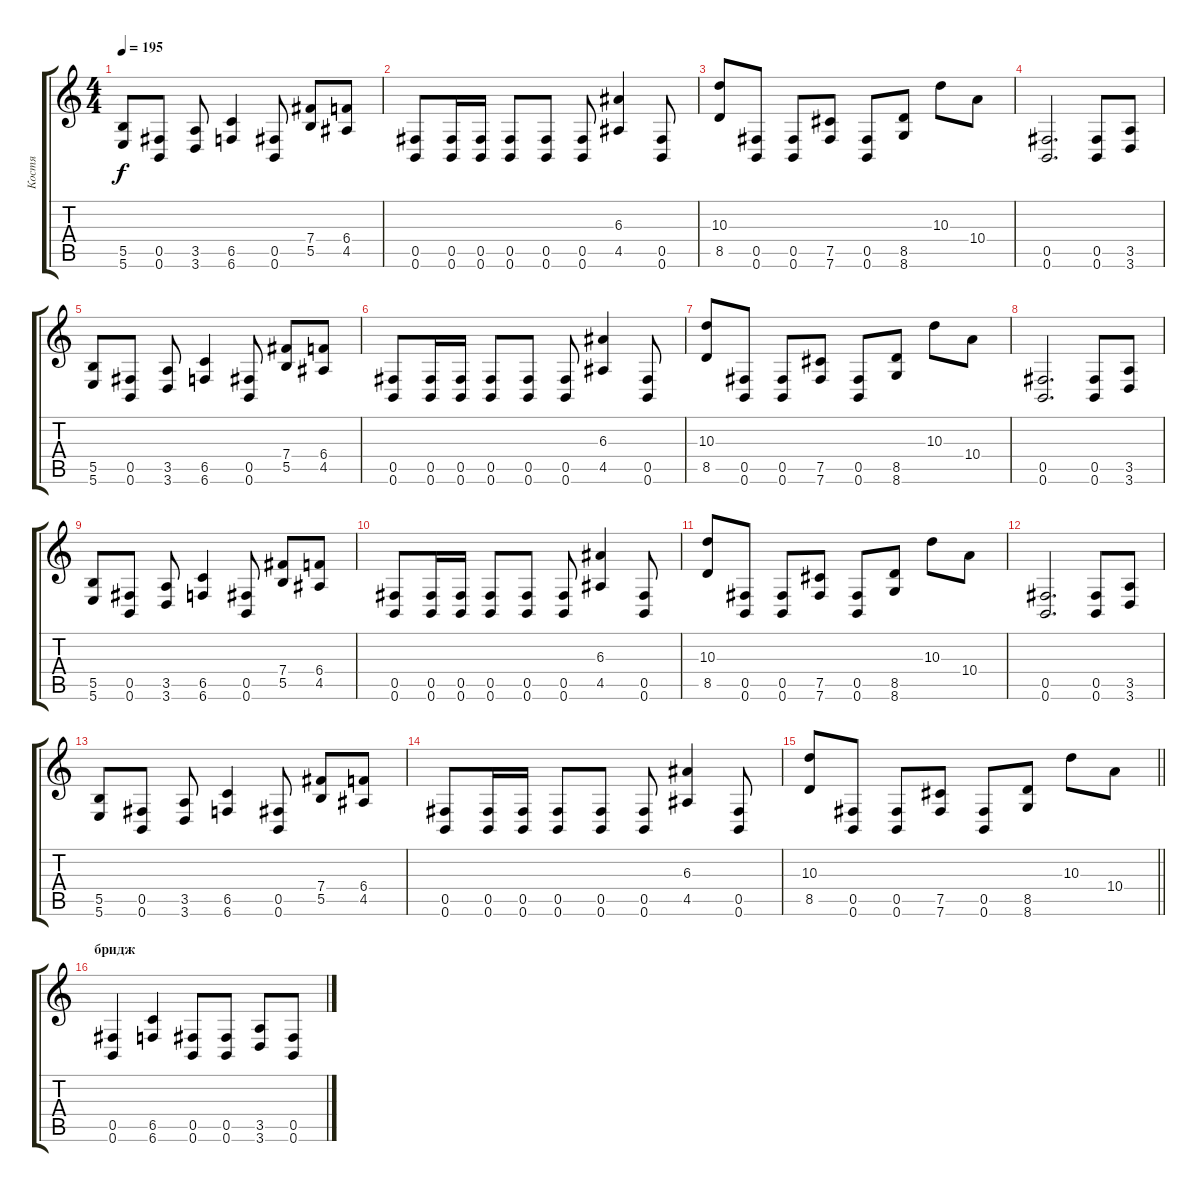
\track ("Костя" "Костя") {instrument overdrivenguitar}
\staff {score tabs}
\tuning (Db4 Ab3 E3 B2 Gb2 B1) {hide}
\ts (4 4)
\tempo 195
\clef g2
\ks c
(5.5 5.6).8{dy f} (0.5 0.6).8 (3.5 3.6).8 (6.5 6.6).4 (0.5 0.6).8 (7.4 5.5).8 (6.4 4.5).8 |
(0.5 0.6).8 (0.5 0.6).16 (0.5 0.6).16 (0.5 0.6).8 (0.5 0.6).8 (0.5 0.6).8 (6.3 4.5).4 (0.5 0.6).8 |
(10.3 8.5).8 (0.5 0.6).8 (0.5 0.6).8 (7.5 7.6).8 (0.5 0.6).8 (8.5 8.6).8 10.3.8 10.4.8 |
(0.5 0.6).2{d} (0.5 0.6).8 (3.5 3.6).8 |
(5.5 5.6).8 (0.5 0.6).8 (3.5 3.6).8 (6.5 6.6).4 (0.5 0.6).8 (7.4 5.5).8 (6.4 4.5).8 |
(0.5 0.6).8 (0.5 0.6).16 (0.5 0.6).16 (0.5 0.6).8 (0.5 0.6).8 (0.5 0.6).8 (6.3 4.5).4 (0.5 0.6).8 |
(10.3 8.5).8 (0.5 0.6).8 (0.5 0.6).8 (7.5 7.6).8 (0.5 0.6).8 (8.5 8.6).8 10.3.8 10.4.8 |
(0.5 0.6).2{d} (0.5 0.6).8 (3.5 3.6).8 |
(5.5 5.6).8 (0.5 0.6).8 (3.5 3.6).8 (6.5 6.6).4 (0.5 0.6).8 (7.4 5.5).8 (6.4 4.5).8 |
(0.5 0.6).8 (0.5 0.6).16 (0.5 0.6).16 (0.5 0.6).8 (0.5 0.6).8 (0.5 0.6).8 (6.3 4.5).4 (0.5 0.6).8 |
(10.3 8.5).8 (0.5 0.6).8 (0.5 0.6).8 (7.5 7.6).8 (0.5 0.6).8 (8.5 8.6).8 10.3.8 10.4.8 |
(0.5 0.6).2{d} (0.5 0.6).8 (3.5 3.6).8 |
(5.5 5.6).8 (0.5 0.6).8 (3.5 3.6).8 (6.5 6.6).4 (0.5 0.6).8 (7.4 5.5).8 (6.4 4.5).8 |
(0.5 0.6).8 (0.5 0.6).16 (0.5 0.6).16 (0.5 0.6).8 (0.5 0.6).8 (0.5 0.6).8 (6.3 4.5).4 (0.5 0.6).8 |
\barLineRight lightlight
(10.3 8.5).8 (0.5 0.6).8 (0.5 0.6).8 (7.5 7.6).8 (0.5 0.6).8 (8.5 8.6).8 10.3.8 10.4.8 |
\section ("" "бридж")
(0.5 0.6).4 (6.5 6.6).4 (0.5 0.6).8 (0.5 0.6).8 (3.5 3.6).8 (0.5 0.6).8
